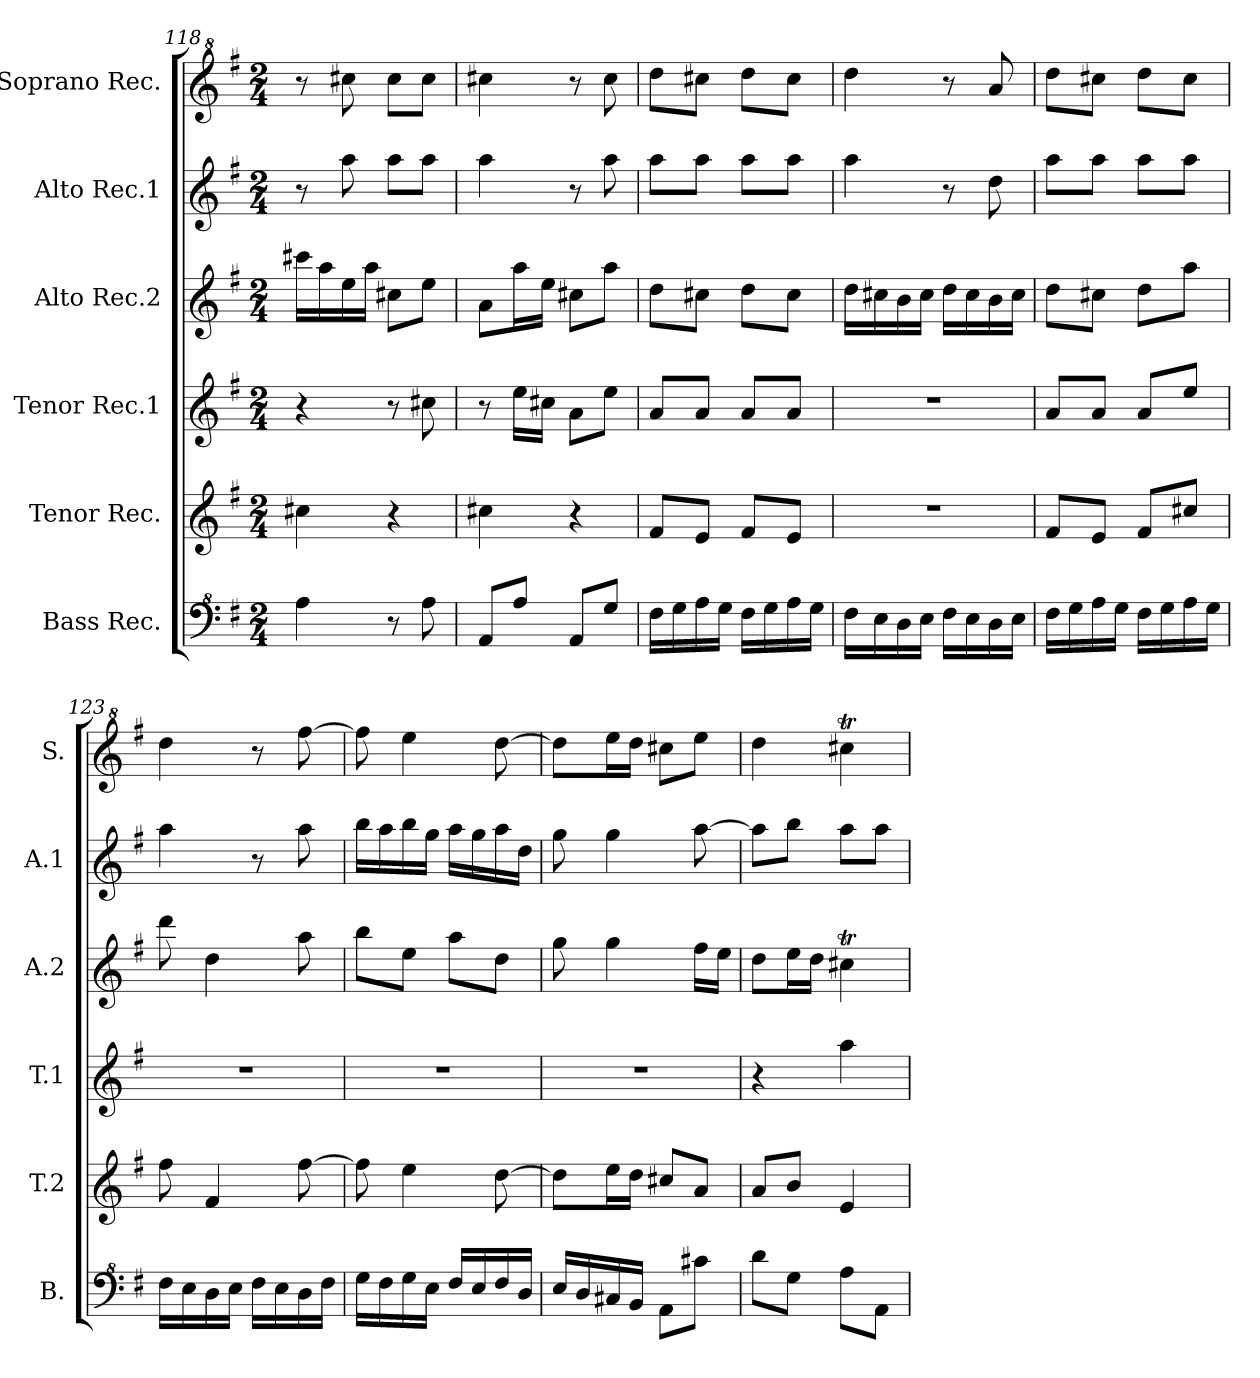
**kern	**kern	**kern	**kern	**kern	**kern
*part6	*part5	*part4	*part3	*part2	*part1
*staff6	*staff5	*staff4	*staff3	*staff2	*staff1
*I"Bass Rec.	*I"Tenor Rec.	*I"Tenor Rec.1	*I"Alto Rec.2	*I"Alto Rec.1	*I"Soprano Rec.
*I'B.	*I'T.2	*I'T.1	*I'A.2	*I'A.1	*I'S.
*clefF^4	*clefG2	*clefG2	*clefG2	*clefG2	*clefG^2
*k[f#]	*k[f#]	*k[f#]	*k[f#]	*k[f#]	*k[f#]
*M2/4	*M2/4	*M2/4	*M2/4	*M2/4	*M2/4
=118	=118	=118	=118	=118	=118
4a\	4cc#X\	4r	16ccc#X\LL	8r	8r
.	.	.	16aa\	.	.
.	.	.	16ee\	8aa\	8ccc#X\
.	.	.	16aa\JJ	.	.
8r	4r	8r	8cc#X\L	8aa\L	8ccc#\L
8a\	.	8cc#X\	8ee\J	8aa\J	8ccc#\J
=119	=119	=119	=119	=119	=119
8A/L	4cc#X\	8r	8a\L	4aa\	4ccc#X\
8a/J	.	16ee\LL	16aa\L	.	.
.	.	16cc#X\JJ	16ee\JJ	.	.
8A/L	4r	8a\L	8cc#X\L	8r	8r
8g/J	.	8ee\J	8aa\J	8aa\	8ccc#\
=120	=120	=120	=120	=120	=120
16f#\LL	8f#/L	8a/L	8dd\L	8aa\L	8ddd\L
16g\	.	.	.	.	.
16a\	8e/J	8a/J	8cc#X\J	8aa\J	8ccc#X\J
16g\JJ	.	.	.	.	.
16f#\LL	8f#/L	8a/L	8dd\L	8aa\L	8ddd\L
16g\	.	.	.	.	.
16a\	8e/J	8a/J	8cc#\J	8aa\J	8ccc#\J
16g\JJ	.	.	.	.	.
=121	=121	=121	=121	=121	=121
16f#\LL	2r	2r	16dd\LL	4aa\	4ddd\
16e\	.	.	16cc#X\	.	.
16d\	.	.	16b\	.	.
16e\JJ	.	.	16cc#\JJ	.	.
16f#\LL	.	.	16dd\LL	8r	8r
16e\	.	.	16cc#\	.	.
16d\	.	.	16b\	8dd\	8aa/
16e\JJ	.	.	16cc#\JJ	.	.
=122	=122	=122	=122	=122	=122
16f#\LL	8f#/L	8a/L	8dd\L	8aa\L	8ddd\L
16g\	.	.	.	.	.
16a\	8e/J	8a/J	8cc#X\J	8aa\J	8ccc#X\J
16g\JJ	.	.	.	.	.
16f#\LL	8f#/L	8a/L	8dd\L	8aa\L	8ddd\L
16g\	.	.	.	.	.
16a\	8cc#X/J	8ee/J	8aa\J	8aa\J	8ccc#\J
16g\JJ	.	.	.	.	.
!!LO:LB:g=z
=123	=123	=123	=123	=123	=123
16f#\LL	8ff#\	2r	8ddd\	4aa\	4ddd\
16e\	.	.	.	.	.
16d\	4f#/	.	4dd\	.	.
16e\JJ	.	.	.	.	.
16f#\LL	.	.	.	8r	8r
16e\	.	.	.	.	.
16d\	[8ff#\	.	8aa\	8aa\	[8fff#\
16f#\JJ	.	.	.	.	.
=124	=124	=124	=124	=124	=124
16g\LL	8ff#\]	2r	8bb\L	16bb\LL	8fff#\]
16f#\	.	.	.	16aa\	.
16g\	4ee\	.	8ee\J	16bb\	4eee\
16e\JJ	.	.	.	16gg\JJ	.
16f#/LL	.	.	8aa\L	16aa\LL	.
16e/	.	.	.	16gg\	.
16f#/	[8dd\	.	8dd\J	16aa\	[8ddd\
16d/JJ	.	.	.	16dd\JJ	.
=125	=125	=125	=125	=125	=125
16e/LL	8dd\L]	2r	8gg\	8gg\	8ddd\L]
16d/	.	.	.	.	.
16c#X/	16ee\L	.	4gg\	4gg\	16eee\L
16B/JJ	16dd\JJ	.	.	.	16ddd\JJ
8A\L	8cc#X/L	.	.	.	8ccc#X\L
8cc#X\J	8a/J	.	16ff#\LL	[8aa\	8eee\J
.	.	.	16ee\JJ	.	.
=126	=126	=126	=126	=126	=126
8dd\L	8a/L	4r	8dd\L	8aa\L]	4ddd\
8g\J	8b/J	.	16ee\L	8bb\J	.
.	.	.	16dd\JJ	.	.
8a\L	4e/	4aa\	4cc#Xt\	8aa\L	4ccc#Xt\
8A\J	.	.	.	8aa\J	.
=	=	=	=	=	=
*-	*-	*-	*-	*-	*-
